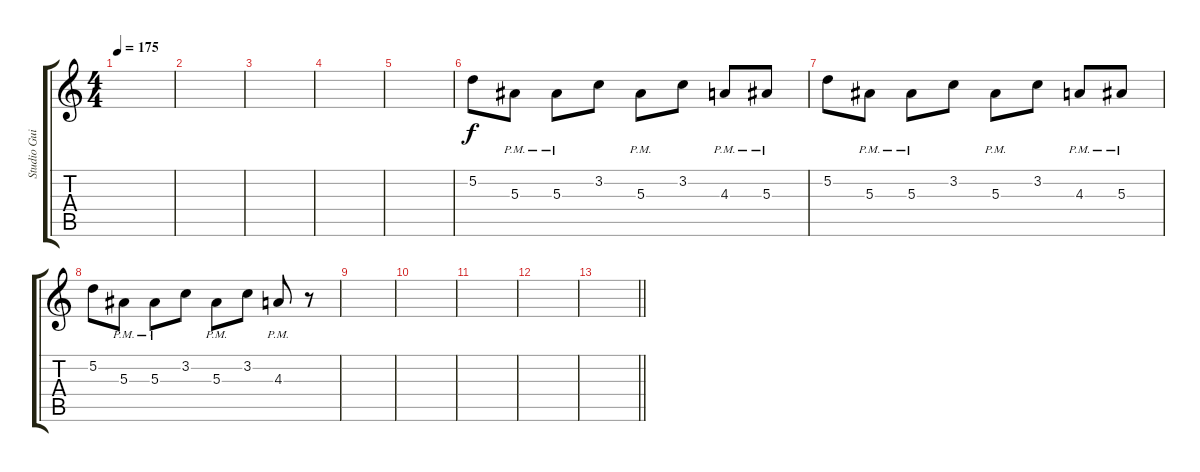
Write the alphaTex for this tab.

\track ("Studio Guitar 1 (Distorted)" "Studio Gui") {instrument distortionguitar}
\staff {score tabs}
\tuning (D4 A3 F3 C3 G2 C2) {hide}
\ts (4 4)
\tempo 175
\clef g2
\ks c
|
|
|
|
|
5.2.8{dy f} 5.3{pm}.8 5.3{pm}.8 3.2.8 5.3{pm}.8 3.2.8 4.3{pm}.8 5.3{pm}.8 |
5.2.8 5.3{pm}.8 5.3{pm}.8 3.2.8 5.3{pm}.8 3.2.8 4.3{pm}.8 5.3{pm}.8 |
5.2.8 5.3{pm}.8 5.3{pm}.8 3.2.8 5.3{pm}.8 3.2.8 4.3{pm}.8 r.8 |
|
|
|
|
\barLineRight lightlight
